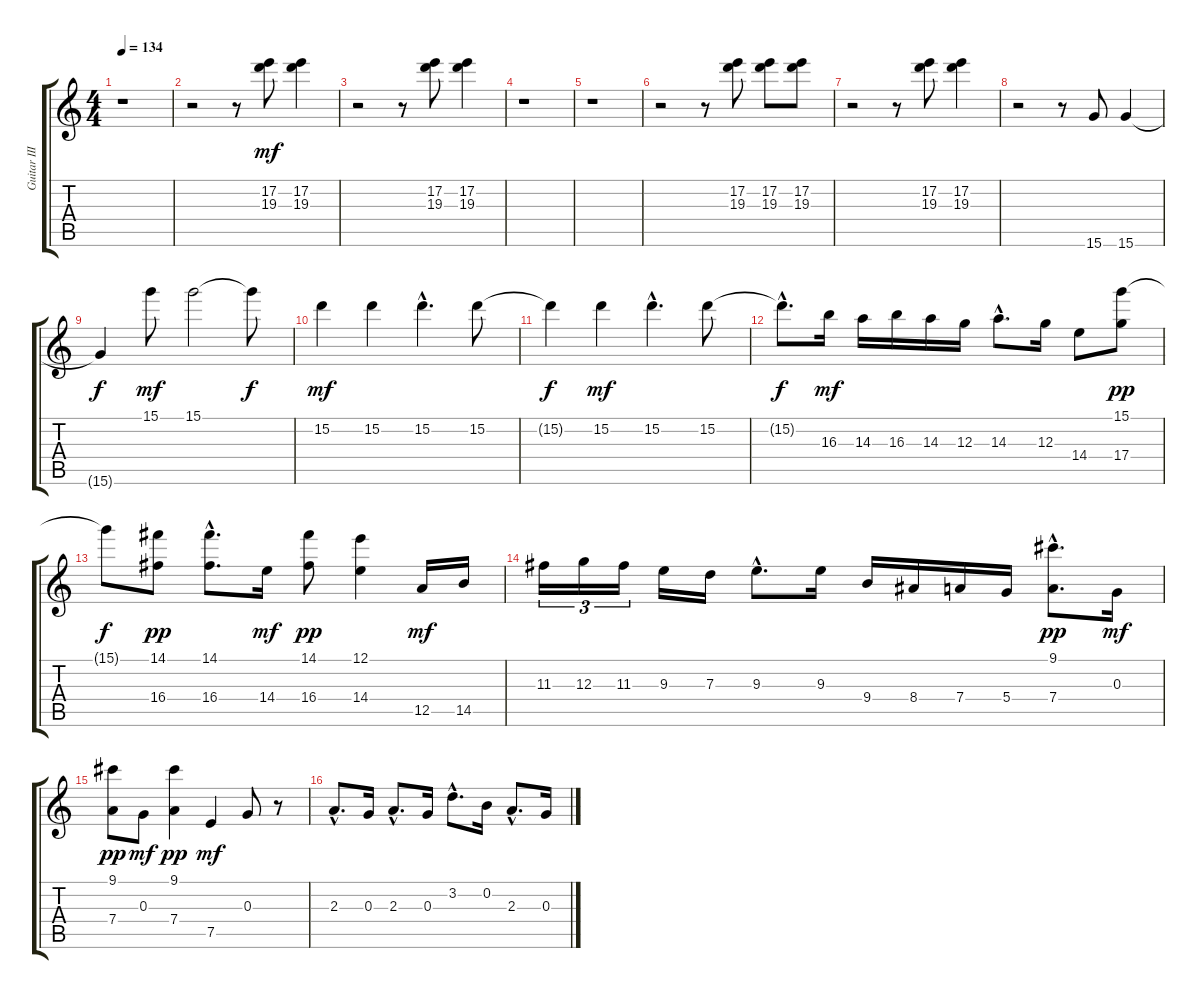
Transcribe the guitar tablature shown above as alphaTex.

\track ("Guitar III" "Guitar III") {instrument distortionguitar}
\staff {score tabs}
\tuning (E4 B3 G3 D3 A2 E2) {hide}
\ts (4 4)
\tempo 134
\clef g2
\ks c
r.1{dy mf} |
r.2 r.8 (17.2 19.3).8 (17.2 19.3).4 |
r.2 r.8 (17.2 19.3).8 (17.2 19.3).4 |
r.1 |
r.1 |
r.2 r.8 (17.2 19.3).8 (17.2 19.3).8 (17.2 19.3).8 |
r.2 r.8 (17.2 19.3).8 (17.2 19.3).4 |
r.2 r.8 15.6.8 15.6.4 |
15.6{t}.4{dy f} 15.1.8{dy mf} 15.1.2 15.1{t}.8{dy f} |
15.2.4{dy mf} 15.2.4 15.2{hac}.4{d} 15.2.8 |
15.2{t}.4{dy f} 15.2.4{dy mf} 15.2{hac}.4{d} 15.2.8 |
15.2{hac t}.8{d dy f} 16.3.16{dy mf} 14.3.16 16.3.16 14.3.16 12.3.16 14.3{hac}.8{d} 12.3.16 14.4.8 (15.1 17.4).8{dy pp} |
15.1{t}.8{dy f} (14.1 16.4).8{dy pp} (14.1{hac} 16.4).8{d} 14.4.16{dy mf} (14.1 16.4).8{dy pp} (12.1 14.4).4 12.5.16{dy mf} 14.5.16 |
11.3.16{tu (3 2)} 12.3.16{tu (3 2)} 11.3.16{tu (3 2)} 9.3.16 7.3.16 9.3{hac}.8{d} 9.3.16 9.4.16 8.4.16 7.4.16 5.4.16 (9.1{hac} 7.4{hac}).8{d dy pp} 0.3.16{dy mf} |
(9.1 7.4).8{dy pp} 0.3.8{dy mf} (9.1 7.4).4{dy pp} 7.5.4{dy mf} 0.3.8 r.8 |
2.3{hac}.8{d} 0.3.16 2.3{hac}.8{d} 0.3.16 3.2{hac}.8{d} 0.2.16 2.3{hac}.8{d} 0.3.16
